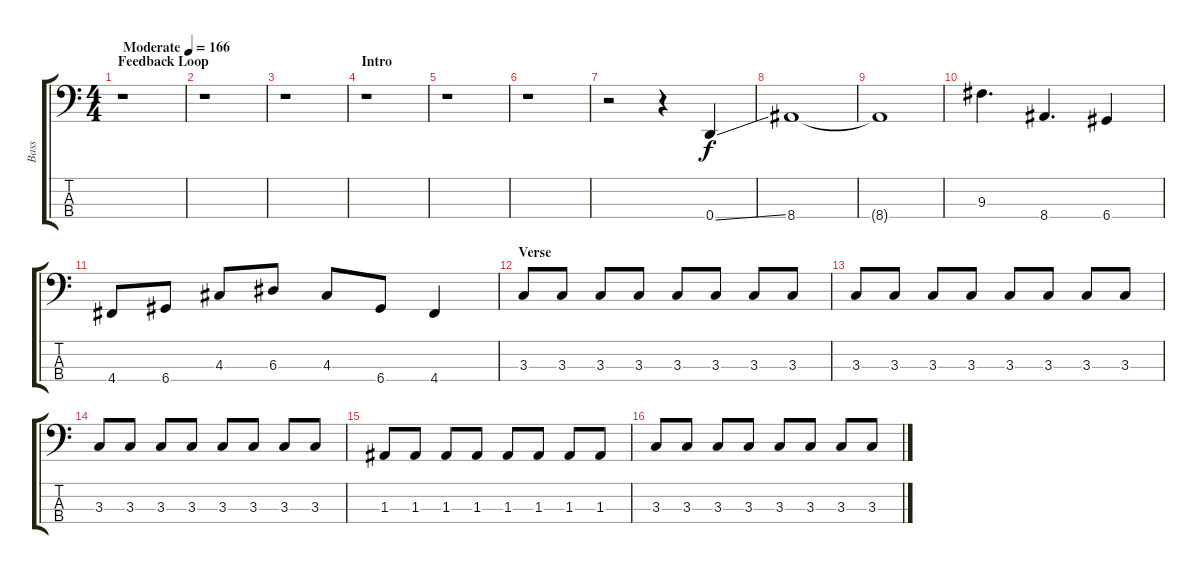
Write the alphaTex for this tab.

\track ("Bass" "Bass") {instrument electricbassfinger}
\staff {score tabs}
\tuning (G2 D2 A1 D1) {hide}
\ts (4 4)
\section ("" "Feedback Loop")
\tempo (166 "Moderate")
\clef f4
\ks c
r.1{dy f instrument electricbassfinger} |
r.1 |
r.1 |
\section ("" "Intro")
r.1 |
r.1 |
r.1 |
r.2 r.4 0.4{ss}.4 |
8.4.1 |
8.4{t}.1 |
9.3.4{d} 8.4.4{d} 6.4.4 |
4.4.8 6.4.8 4.3.8 6.3.8 4.3.8 6.4.8 4.4.4 |
\section ("" "Verse")
3.3.8 3.3.8 3.3.8 3.3.8 3.3.8 3.3.8 3.3.8 3.3.8 |
3.3.8 3.3.8 3.3.8 3.3.8 3.3.8 3.3.8 3.3.8 3.3.8 |
3.3.8 3.3.8 3.3.8 3.3.8 3.3.8 3.3.8 3.3.8 3.3.8 |
1.3.8 1.3.8 1.3.8 1.3.8 1.3.8 1.3.8 1.3.8 1.3.8 |
3.3.8 3.3.8 3.3.8 3.3.8 3.3.8 3.3.8 3.3.8 3.3.8
